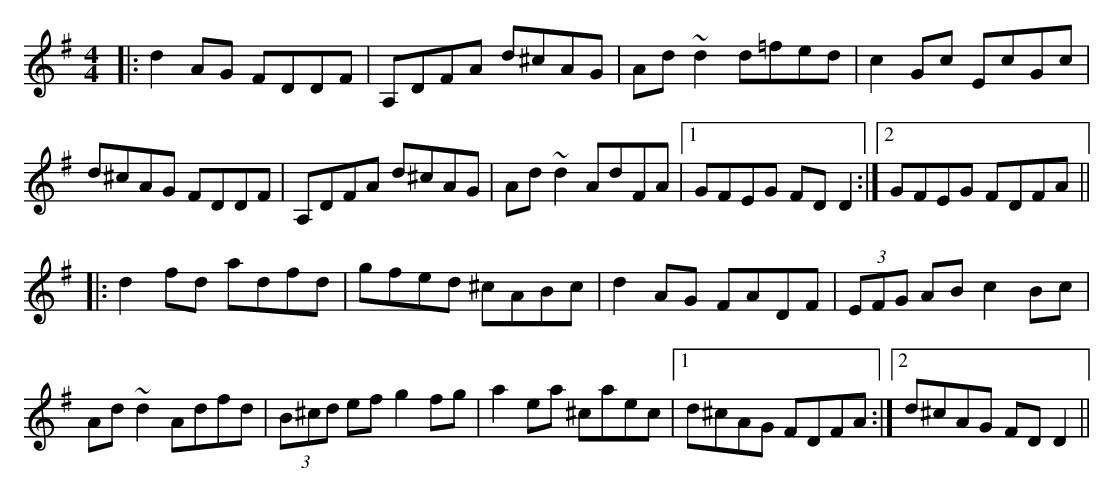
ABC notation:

X:1
M:4/4
K:Dmix
|:d2AG FDDF|A,DFA d^cAG|Ad~d2 d=fed|c2Gc EcGc|
d^cAG FDDF|A,DFA d^cAG|Ad~d2 AdFA|1 GFEG FDD2:|2 GFEG FDFA||
|:d2fd adfd|gfed ^cABc|d2AG FADF|(3EFG AB c2Bc|
Ad~d2 Adfd|(3B^cd ef g2fg|a2ea ^caec|1 d^cAG FDFA:|2 d^cAG FDD2||
